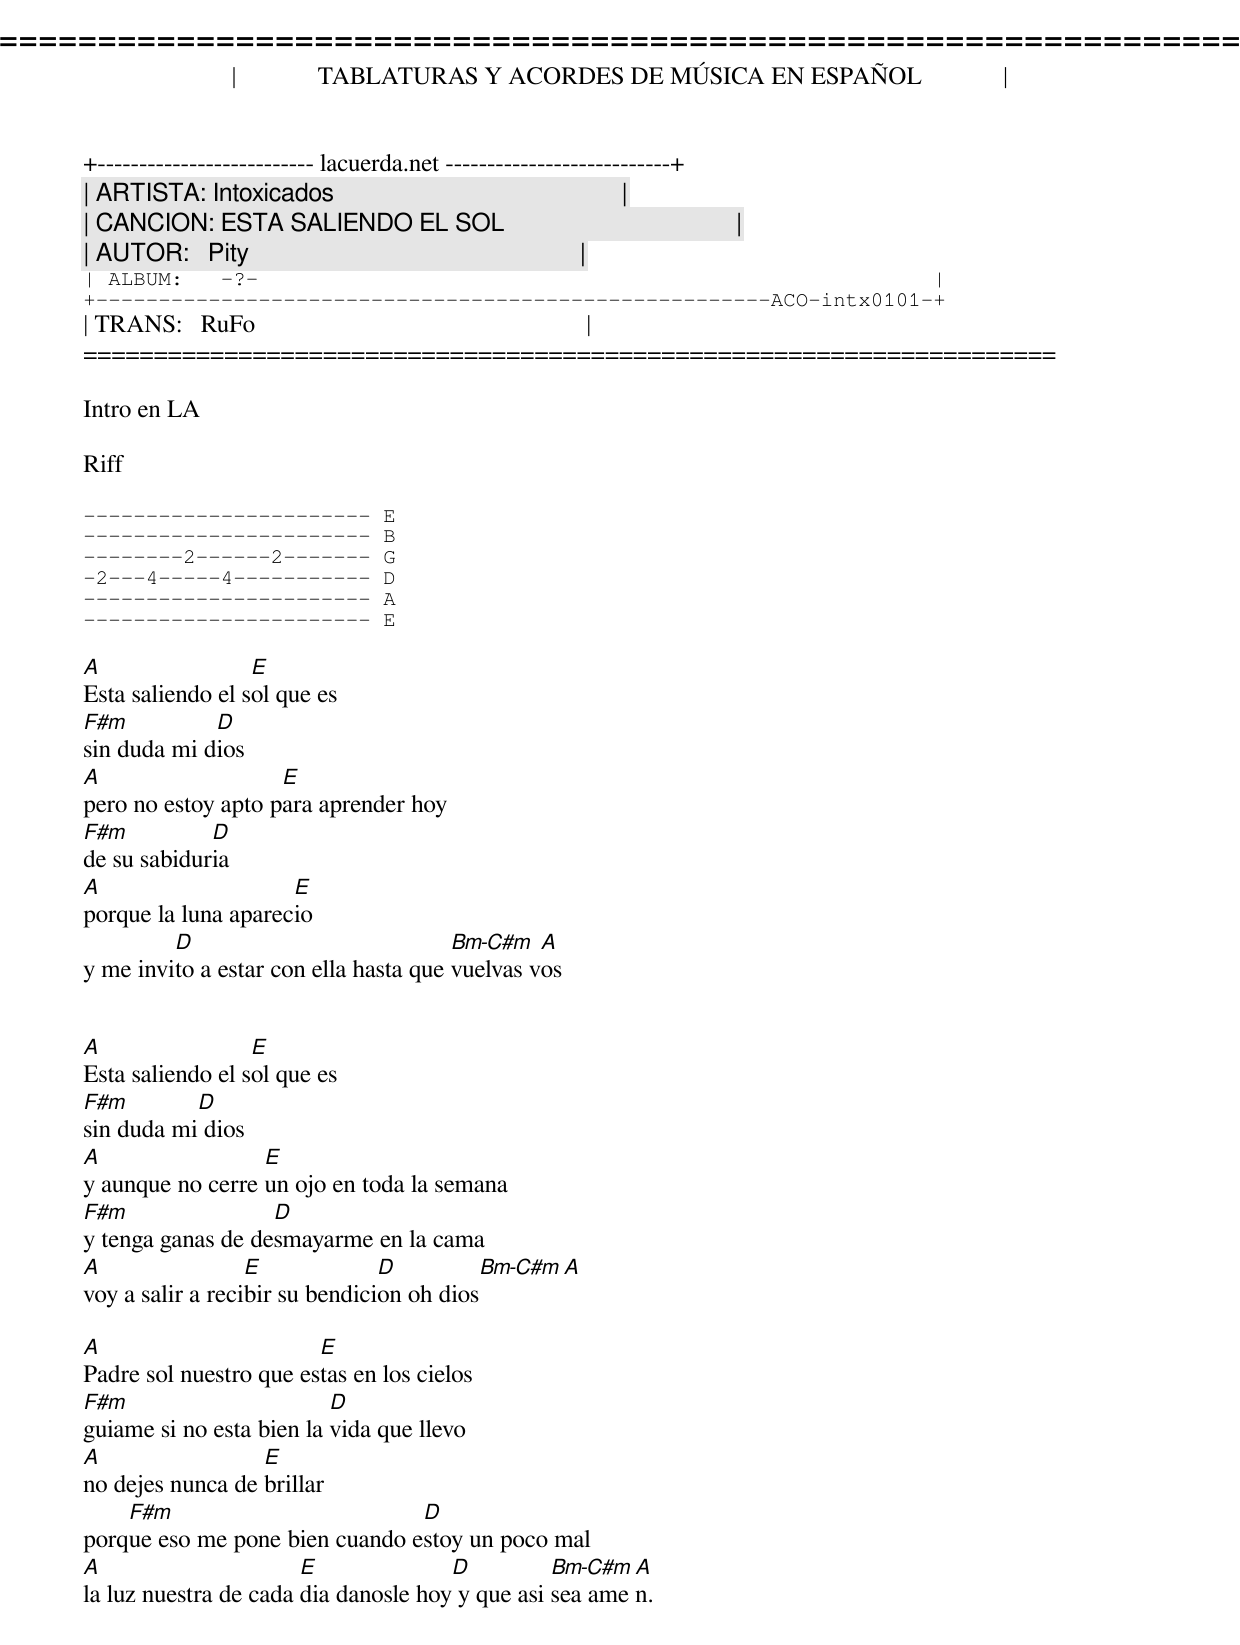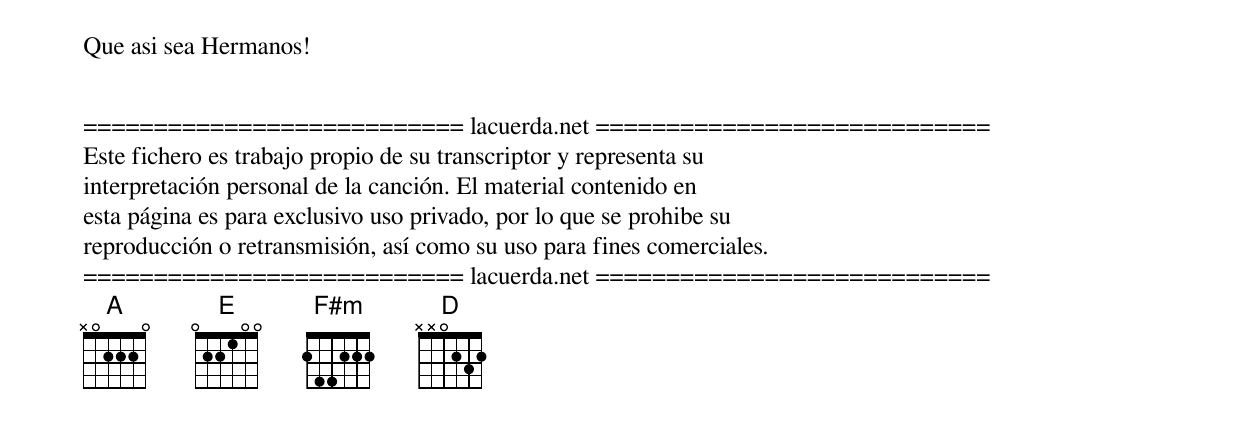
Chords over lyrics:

=====================================================================
|             TABLATURAS Y ACORDES DE MÚSICA EN ESPAÑOL             |
+-------------------------- lacuerda.net ---------------------------+
| ARTISTA: Intoxicados                                              |
| CANCION: ESTA SALIENDO EL SOL                                     |
| AUTOR:   Pity                                                     |
| ALBUM:   -?-                                                      |
+------------------------------------------------------ACO-intx0101-+
| TRANS:   RuFo                                                     |
=====================================================================

Intro en LA

Riff

----------------------- E
----------------------- B
--------2------2------- G
-2---4-----4----------- D
----------------------- A
----------------------- E

A                 E
Esta saliendo el sol que es
F#m          D
sin duda mi dios
A                   E
pero no estoy apto para aprender hoy
F#m          D
de su sabiduria
A                    E
porque la luna aparecio
         D                             Bm-C#m   A
y me invito a estar con ella hasta que vuelvas vos


A                 E
Esta saliendo el sol que es
F#m        D
sin duda mi dios
A                 E
y aunque no cerre un ojo en toda la semana
F#m                D
y tenga ganas de desmayarme en la cama
A                 E             D         Bm-C#m  A
voy a salir a recibir su bendicion oh dios

A                       E
Padre sol nuestro que estas en los cielos
F#m                       D
guiame si no esta bien la vida que llevo
A                 E
no dejes nunca de brillar
    F#m                         D
porque eso me pone bien cuando estoy un poco mal
A                      E              D          Bm-C#m A
la luz nuestra de cada dia danosle hoy y que asi sea amen.



Que asi sea Hermanos!


=========================== lacuerda.net ============================
Este fichero es trabajo propio de su transcriptor y representa su
interpretación personal de la canción. El material contenido en
esta página es para exclusivo uso privado, por lo que se prohibe su
reproducción o retransmisión, así como su uso para fines comerciales.
=========================== lacuerda.net ============================
